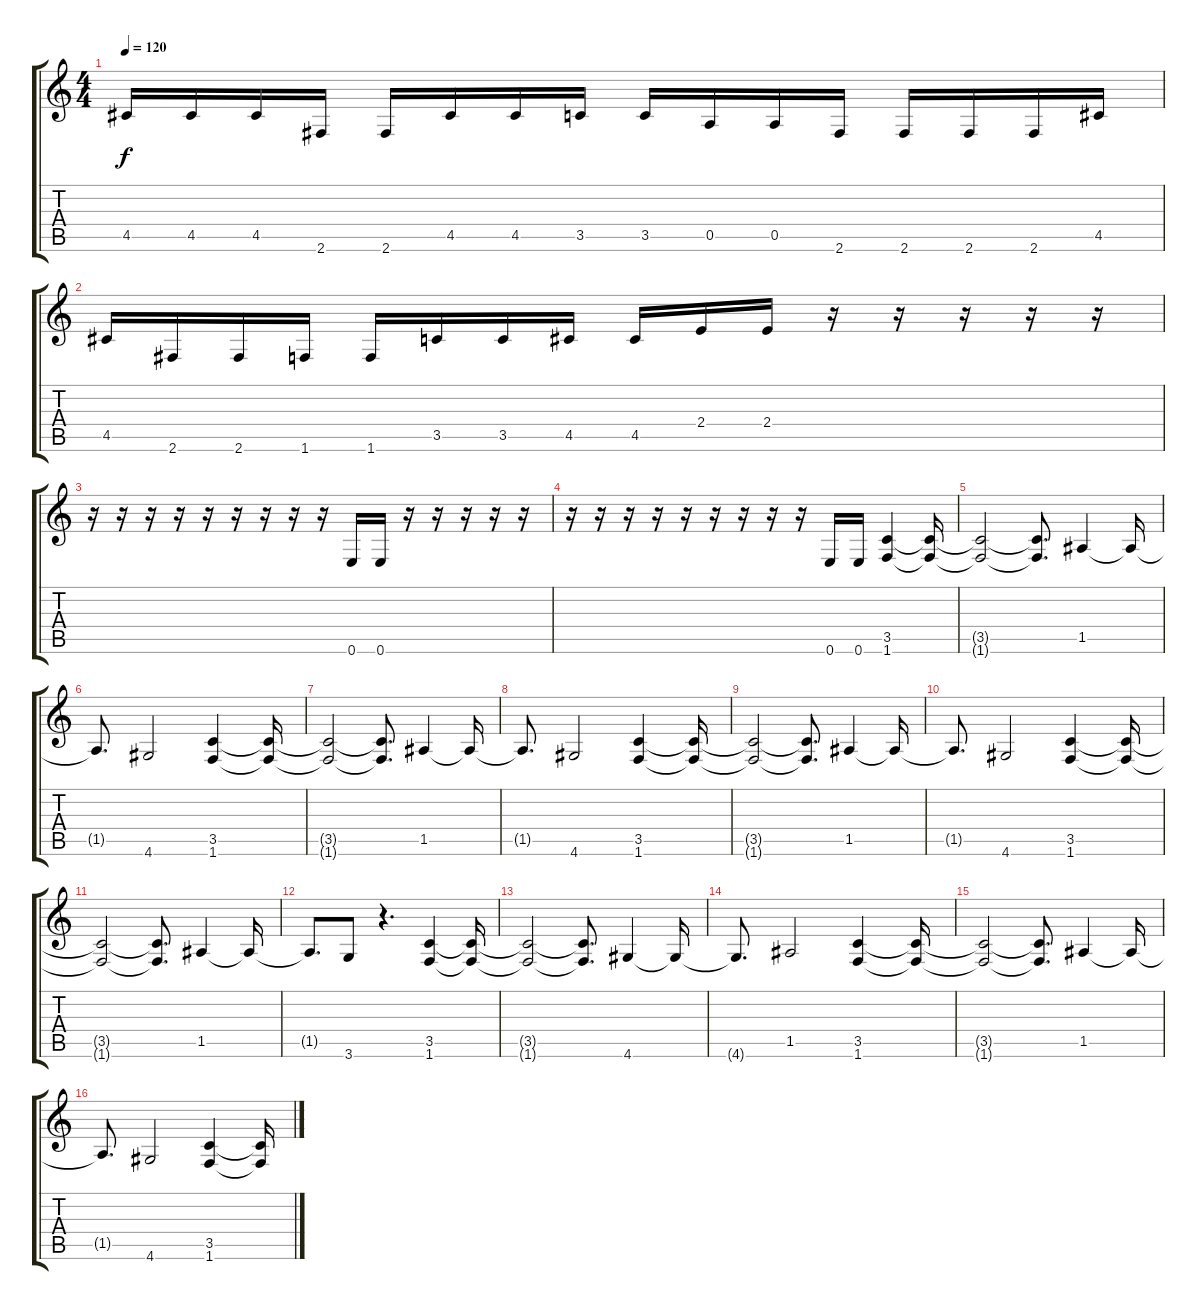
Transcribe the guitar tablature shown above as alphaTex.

\track "" {instrument distortionguitar}
\staff {score tabs}
\tuning (E4 B3 G3 D3 A2 E2) {hide}
\ts (4 4)
\tempo 120
\clef g2
\ks c
4.5.16{dy f} 4.5.16 4.5.16 2.6.16 2.6.16 4.5.16 4.5.16 3.5.16 3.5.16 0.5.16 0.5.16 2.6.16 2.6.16 2.6.16 2.6.16 4.5.16 |
4.5.16 2.6.16 2.6.16 1.6.16 1.6.16 3.5.16 3.5.16 4.5.16 4.5.16 2.4.16 2.4.16 r.16 r.16 r.16 r.16 r.16 |
r.16 r.16 r.16 r.16 r.16 r.16 r.16 r.16 r.16 0.6.16 0.6.16 r.16 r.16 r.16 r.16 r.16 |
r.16 r.16 r.16 r.16 r.16 r.16 r.16 r.16 r.16 0.6.16 0.6.16 (3.5 1.6).4 (3.5{t} 1.6{t}).16 |
(3.5{t} 1.6{t}).2 (3.5{t} 1.6{t}).8{d} 1.5.4 1.5{t}.16 |
1.5{t}.8{d} 4.6.2 (3.5 1.6).4 (3.5{t} 1.6{t}).16 |
(3.5{t} 1.6{t}).2 (3.5{t} 1.6{t}).8{d} 1.5.4 1.5{t}.16 |
1.5{t}.8{d} 4.6.2 (3.5 1.6).4 (3.5{t} 1.6{t}).16 |
(3.5{t} 1.6{t}).2 (3.5{t} 1.6{t}).8{d} 1.5.4 1.5{t}.16 |
1.5{t}.8{d} 4.6.2 (3.5 1.6).4 (3.5{t} 1.6{t}).16 |
(3.5{t} 1.6{t}).2 (3.5{t} 1.6{t}).8{d} 1.5.4 1.5{t}.16 |
1.5{t}.8{d} 3.6.8 r.4{d} (3.5 1.6).4 (3.5{t} 1.6{t}).16 |
(3.5{t} 1.6{t}).2 (3.5{t} 1.6{t}).8{d} 4.6.4 4.6{t}.16 |
4.6{t}.8{d} 1.5.2 (3.5 1.6).4 (3.5{t} 1.6{t}).16 |
(3.5{t} 1.6{t}).2 (3.5{t} 1.6{t}).8{d} 1.5.4 1.5{t}.16 |
1.5{t}.8{d} 4.6.2 (3.5 1.6).4 (3.5{t} 1.6{t}).16
